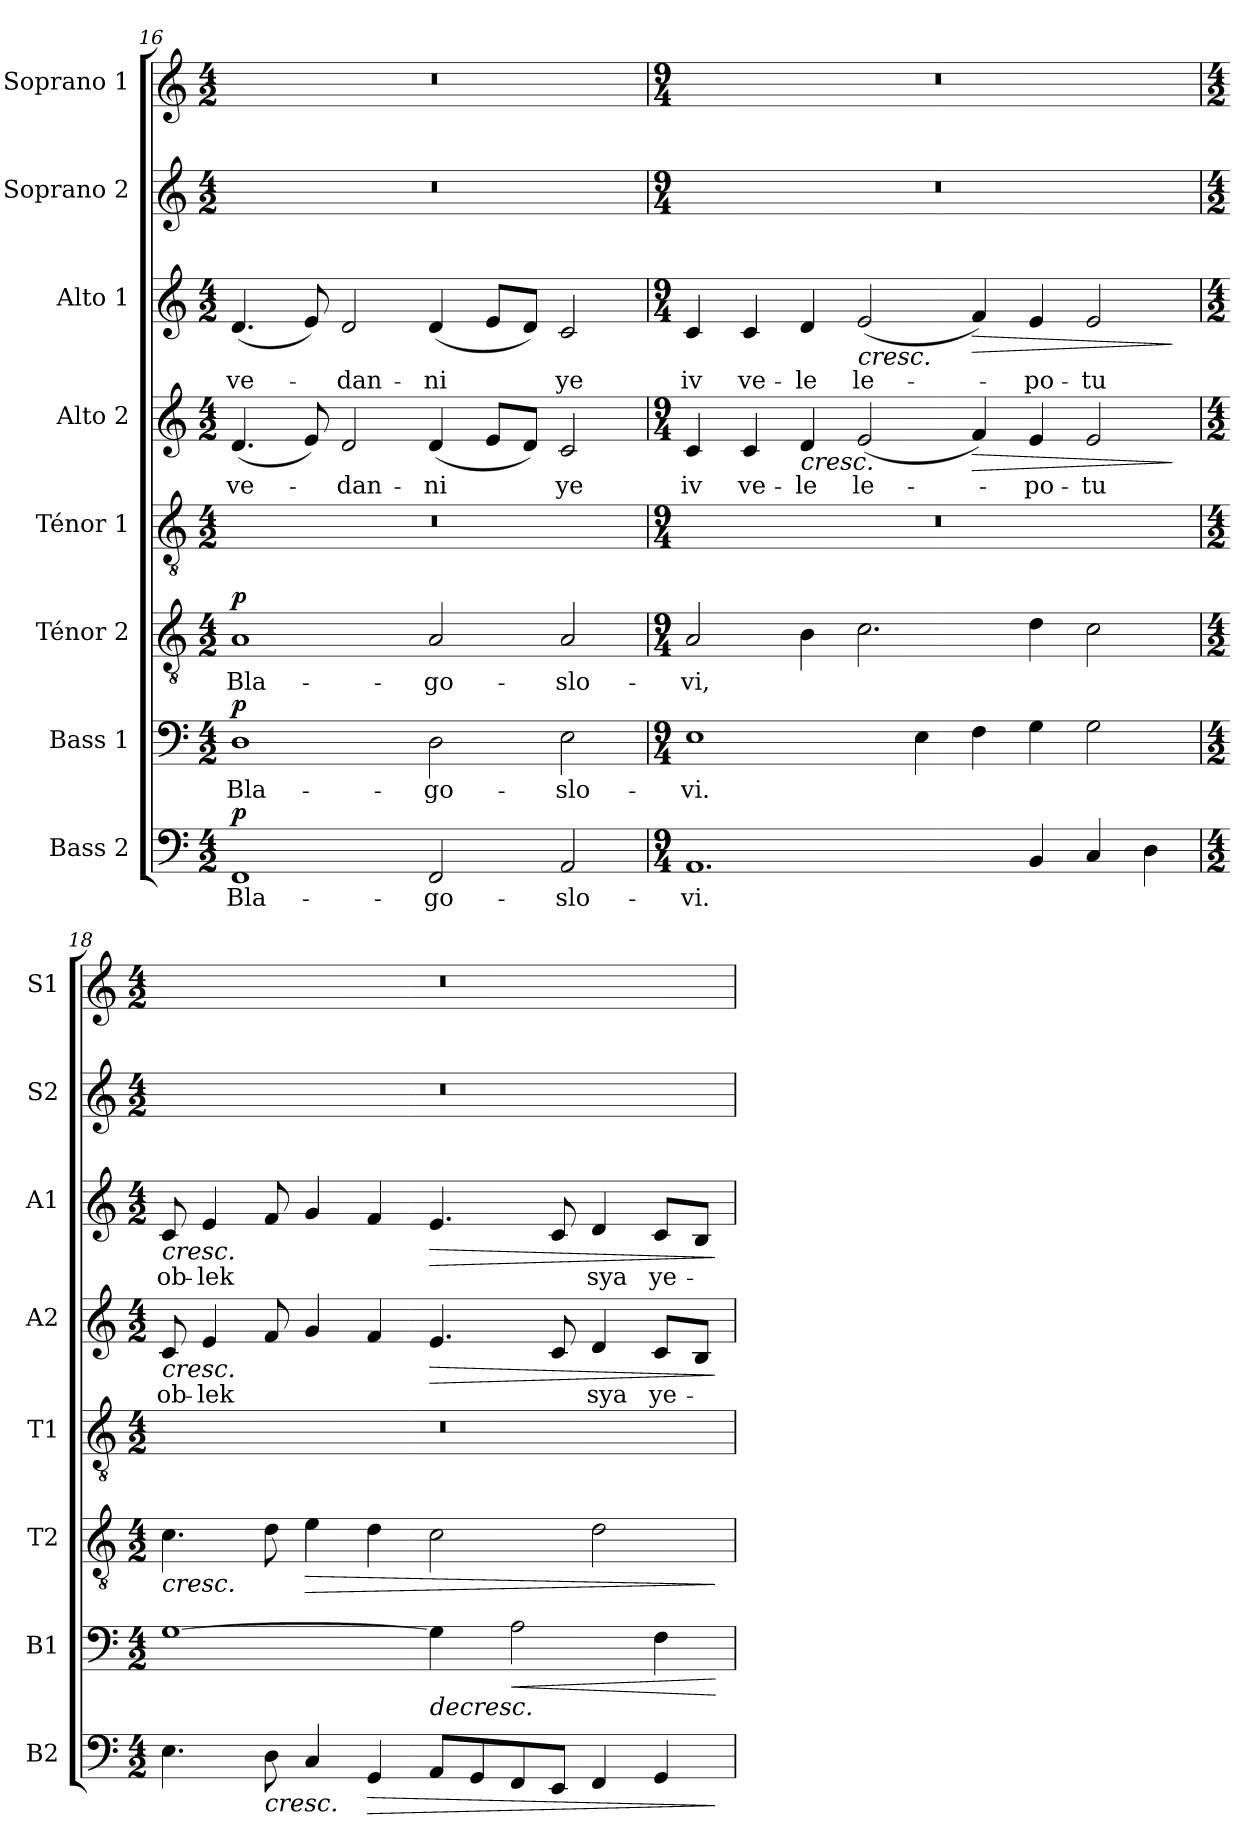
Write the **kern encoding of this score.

**kern	**text	**dynam	**kern	**text	**dynam	**kern	**text	**dynam	**kern	**kern	**text	**dynam	**kern	**text	**dynam	**kern	**kern
*part8	*part8	*part8	*part7	*part7	*part7	*part6	*part6	*part6	*part5	*part4	*part4	*part4	*part3	*part3	*part3	*part2	*part1
*staff8	*staff8	*staff8	*staff7	*staff7	*staff7	*staff6	*staff6	*staff6	*staff5	*staff4	*staff4	*staff4	*staff3	*staff3	*staff3	*staff2	*staff1
*I"Bass 2	*	*	*I"Bass 1	*	*	*I"Ténor 2	*	*	*I"Ténor 1	*I"Alto 2	*	*	*I"Alto 1	*	*	*I"Soprano 2	*I"Soprano 1
*I'B2	*	*	*I'B1	*	*	*I'T2	*	*	*I'T1	*I'A2	*	*	*I'A1	*	*	*I'S2	*I'S1
!!LO:PB:g=z
*clefF4	*	*	*clefF4	*	*	*clefGv2	*	*	*clefGv2	*clefG2	*	*	*clefG2	*	*	*clefG2	*clefG2
*k[]	*	*	*k[]	*	*	*k[]	*	*	*k[]	*k[]	*	*	*k[]	*	*	*k[]	*k[]
*M4/2	*	*	*M4/2	*	*	*M4/2	*	*	*M4/2	*M4/2	*	*	*M4/2	*	*	*M4/2	*M4/2
=16	=16	=16	=16	=16	=16	=16	=16	=16	=16	=16	=16	=16	=16	=16	=16	=16	=16
!	!LO:LY:b	!LO:DY:a	!	!LO:LY:b	!LO:DY:a	!	!LO:LY:b	!LO:DY:a	!	!	!LO:LY:b	!	!	!LO:LY:b	!	!	!
1FF	Bla-	p	1D	Bla-	p	1A	Bla-	p	0r	(<4.d/	-ve-	.	(<4.d/	-ve-	.	0r	0r
.	.	.	.	.	.	.	.	.	.	8e/)	.	.	8e/)	.	.	.	.
!	!	!	!	!	!	!	!	!	!	!	!LO:LY:b	!	!	!LO:LY:b	!	!	!
.	.	.	.	.	.	.	.	.	.	2d/	-dan-	.	2d/	-dan-	.	.	.
!	!LO:LY:b	!	!	!LO:LY:b	!	!	!LO:LY:b	!	!	!	!LO:LY:b	!	!	!LO:LY:b	!	!	!
2FF/	-go-	.	2D\	-go-	.	2A/	-go-	.	.	(<4d/	-ni	.	(<4d/	-ni	.	.	.
.	.	.	.	.	.	.	.	.	.	8e/L	.	.	8e/L	.	.	.	.
.	.	.	.	.	.	.	.	.	.	8d/J)	.	.	8d/J)	.	.	.	.
!	!LO:LY:b	!	!	!LO:LY:b	!	!	!LO:LY:b	!	!	!	!LO:LY:b	!	!	!LO:LY:b	!	!	!
2AA/	-slo-	.	2E\	-slo-	.	2A/	-slo-	.	.	2c/	ye	.	2c/	ye	.	.	.
=17	=17	=17	=17	=17	=17	=17	=17	=17	=17	=17	=17	=17	=17	=17	=17	=17	=17
*M9/4	*	*	*M9/4	*	*	*M9/4	*	*	*M9/4	*M9/4	*	*	*M9/4	*	*	*M9/4	*M9/4
!	!LO:LY:b	!	!	!LO:LY:b	!	!	!LO:LY:b	!	!	!	!LO:LY:b	!	!	!LO:LY:b	!	!	!
1.AA	-vi.	.	1E	-vi.	.	2A/	-vi,	.	4%9r	4c/	iv	.	4c/	iv	.	4%9r	4%9r
!	!	!	!	!	!	!	!	!	!	!	!LO:LY:b	!	!	!LO:LY:b	!	!	!
.	.	.	.	.	.	.	.	.	.	4c/	ve-	.	4c/	ve-	.	.	.
!	!	!	!	!	!	!	!	!	!	!	!LO:LY:b	!LO:HP:b	!	!LO:LY:b	!	!	!
.	.	.	.	.	.	4B\	.	.	.	4d/	-le	<	4d/	-le	.	.	.
!	!	!	!	!	!	!	!	!	!	!	!LO:LY:b	!	!	!LO:LY:b	!LO:HP:b	!	!
.	.	.	.	.	.	2.c\	.	.	.	(<2e/	le-	.	(<2e/	le-	<	.	.
.	.	.	4E\	.	.	.	.	.	.	.	.	.	.	.	.	.	.
!	!	!	!	!	!	!	!	!	!	!	!	!LO:HP:b	!	!	!LO:HP:b	!	!
.	.	.	4F\	.	.	.	.	.	.	4f/)	.	>	4f/)	.	>	.	.
!	!	!	!	!	!	!	!	!	!	!	!LO:LY:b	!	!	!LO:LY:b	!	!	!
4BB/	.	.	4G\	.	.	4d\	.	.	.	4e/	-po-	.	4e/	-po-	.	.	.
!	!	!	!	!	!	!	!	!	!	!	!LO:LY:b	!	!	!LO:LY:b	!	!	!
4C/	.	.	2G\	.	.	2c\	.	.	.	2e/	-tu	.	2e/	-tu	.	.	.
4D\	.	.	.	.	.	.	.	.	.	.	.	.	.	.	.	.	.
.	.	.	.	.	.	.	.	.	.	.	.	[ ]	.	.	[ ]	.	.
=18	=18	=18	=18	=18	=18	=18	=18	=18	=18	=18	=18	=18	=18	=18	=18	=18	=18
*M4/2	*	*	*M4/2	*	*	*M4/2	*	*	*M4/2	*M4/2	*	*	*M4/2	*	*	*M4/2	*M4/2
!	!	!	!	!	!	!	!	!LO:HP:b	!	!	!LO:LY:b	!LO:HP:b	!	!LO:LY:b	!LO:HP:b	!	!
4.E\	.	.	[1G	.	.	4.c\	.	<	0r	8c/	ob-	<	8c/	ob-	<	0r	0r
!	!	!	!	!	!	!	!	!	!	!	!LO:LY:b	!	!	!LO:LY:b	!	!	!
.	.	.	.	.	.	.	.	.	.	4e/	-lek	.	4e/	-lek	.	.	.
!	!	!LO:HP:b	!	!	!	!	!	!	!	!	!	!	!	!	!	!	!
8D\	.	<	.	.	.	8d\	.	.	.	8f/	.	.	8f/	.	.	.	.
!	!	!	!	!	!	!	!	!LO:HP:b	!	!	!	!	!	!	!	!	!
4C/	.	.	.	.	.	4e\	.	>	.	4g/	.	.	4g/	.	.	.	.
!	!	!LO:HP:b	!	!	!	!	!	!	!	!	!	!	!	!	!	!	!
4GG/	.	>	.	.	.	4d\	.	.	.	4f/	.	.	4f/	.	.	.	.
!	!	!	!	!	!LO:HP:b	!	!	!	!	!	!	!LO:HP:b	!	!	!LO:HP:b	!	!
8AA/L	.	.	4G\]	.	>	2c\	.	.	.	4.e/	.	>	4.e/	.	>	.	.
8GG/	.	.	.	.	.	.	.	.	.	.	.	.	.	.	.	.	.
!	!	!	!	!	!LO:HP:b	!	!	!	!	!	!	!	!	!	!	!	!
8FF/	.	.	2A\	.	<	.	.	.	.	.	.	.	.	.	.	.	.
8EE/J	.	.	.	.	.	.	.	.	.	8c/	.	.	8c/	.	.	.	.
!	!	!	!	!	!	!	!	!	!	!	!LO:LY:b	!	!	!LO:LY:b	!	!	!
4FF/	.	.	.	.	.	2d\	.	.	.	4d/	sya	.	4d/	sya	.	.	.
!	!	!	!	!	!	!	!	!	!	!	!LO:LY:b	!	!	!LO:LY:b	!	!	!
4GG/	.	.	4F\	.	.	.	.	.	.	8c/L	ye-	.	8c/L	ye-	.	.	.
.	.	.	.	.	.	.	.	.	.	8B/J	.	.	8B/J	.	.	.	.
.	.	[ ]	.	.	] [	.	.	[ ]	.	.	.	[ ]	.	.	[ ]	.	.
=	=	=	=	=	=	=	=	=	=	=	=	=	=	=	=	=	=
*-	*-	*-	*-	*-	*-	*-	*-	*-	*-	*-	*-	*-	*-	*-	*-	*-	*-
